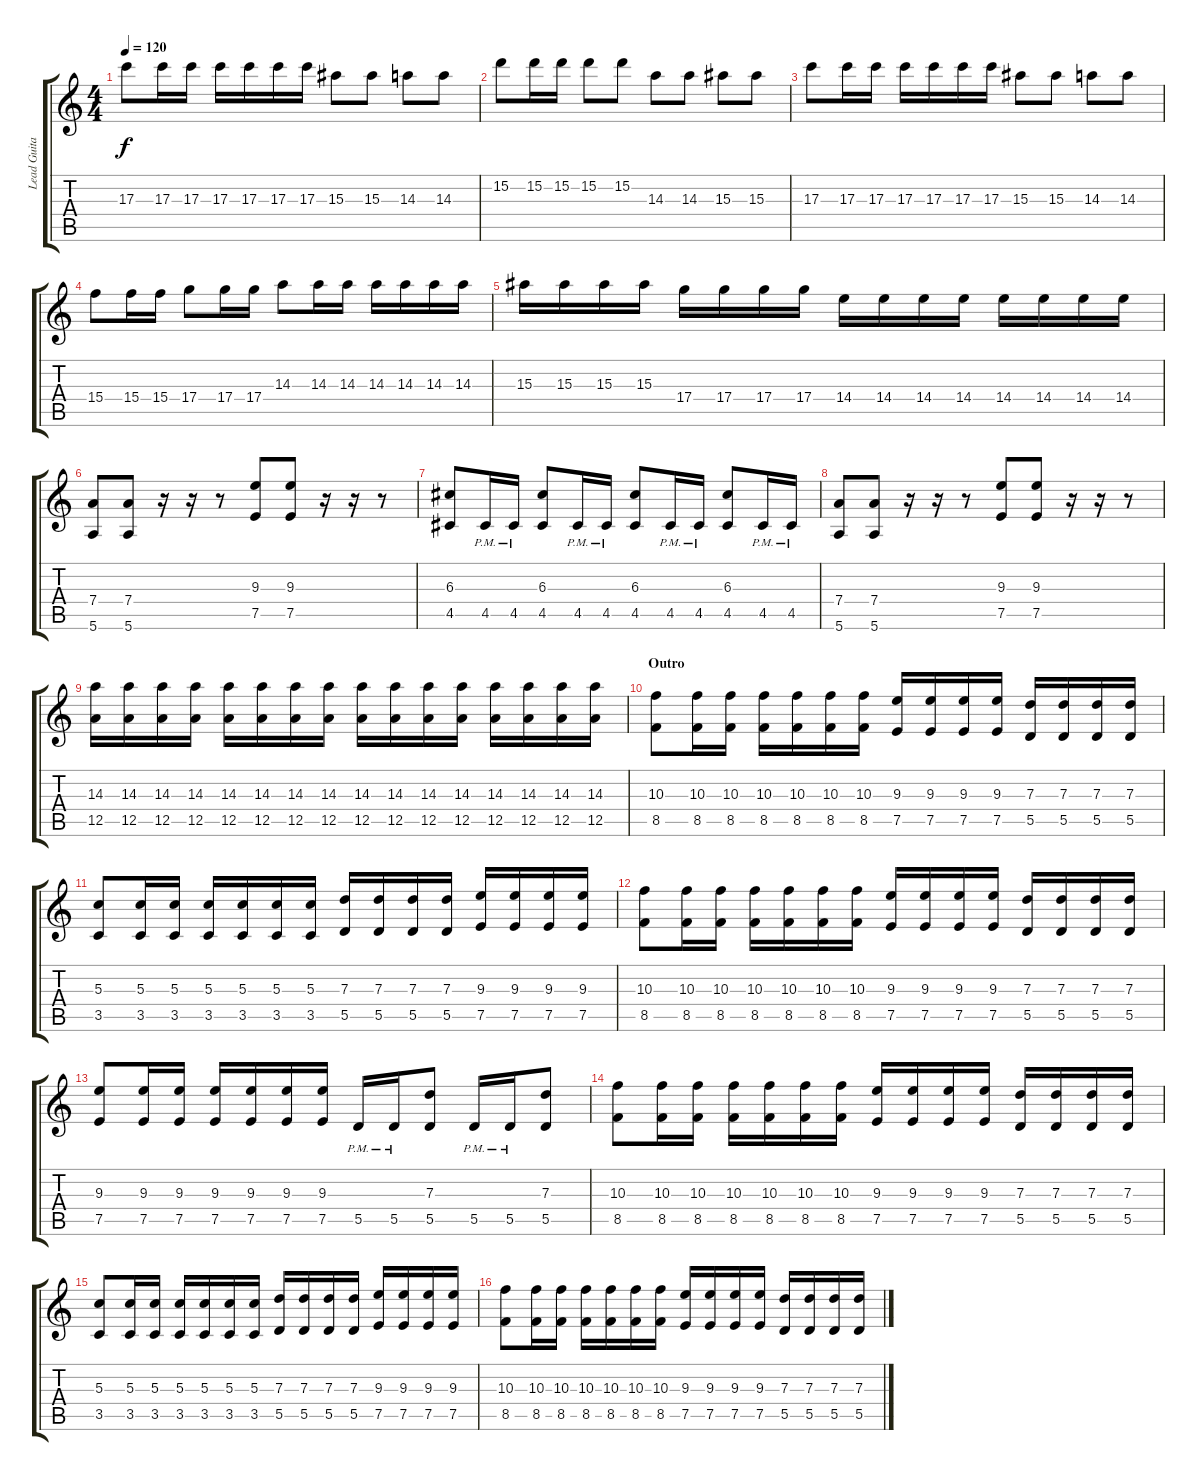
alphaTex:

\track ("Lead Guitar" "Lead Guita") {instrument distortionguitar}
\staff {score tabs}
\tuning (E4 B3 G3 D3 A2 E2) {hide}
\ts (4 4)
\tempo 120
\clef g2
\ks c
17.3.8{dy f} 17.3.16 17.3.16 17.3.16 17.3.16 17.3.16 17.3.16 15.3.8 15.3.8 14.3.8 14.3.8 |
15.2.8 15.2.16 15.2.16 15.2.8 15.2.8 14.3.8 14.3.8 15.3.8 15.3.8 |
17.3.8 17.3.16 17.3.16 17.3.16 17.3.16 17.3.16 17.3.16 15.3.8 15.3.8 14.3.8 14.3.8 |
15.4.8 15.4.16 15.4.16 17.4.8 17.4.16 17.4.16 14.3.8 14.3.16 14.3.16 14.3.16 14.3.16 14.3.16 14.3.16 |
15.3.16 15.3.16 15.3.16 15.3.16 17.4.16 17.4.16 17.4.16 17.4.16 14.4.16 14.4.16 14.4.16 14.4.16 14.4.16 14.4.16 14.4.16 14.4.16 |
(7.4 5.6).8 (7.4 5.6).8 r.16 r.16 r.8 (9.3 7.5).8 (9.3 7.5).8 r.16 r.16 r.8 |
(6.3 4.5).8 4.5{pm}.16 4.5{pm}.16 (6.3 4.5).8 4.5{pm}.16 4.5{pm}.16 (6.3 4.5).8 4.5{pm}.16 4.5{pm}.16 (6.3 4.5).8 4.5{pm}.16 4.5{pm}.16 |
(7.4 5.6).8 (7.4 5.6).8 r.16 r.16 r.8 (9.3 7.5).8 (9.3 7.5).8 r.16 r.16 r.8 |
(14.3 12.5).16 (14.3 12.5).16 (14.3 12.5).16 (14.3 12.5).16 (14.3 12.5).16 (14.3 12.5).16 (14.3 12.5).16 (14.3 12.5).16 (14.3 12.5).16 (14.3 12.5).16 (14.3 12.5).16 (14.3 12.5).16 (14.3 12.5).16 (14.3 12.5).16 (14.3 12.5).16 (14.3 12.5).16 |
\section ("" "Outro")
(10.3 8.5).8 (10.3 8.5).16 (10.3 8.5).16 (10.3 8.5).16 (10.3 8.5).16 (10.3 8.5).16 (10.3 8.5).16 (9.3 7.5).16 (9.3 7.5).16 (9.3 7.5).16 (9.3 7.5).16 (7.3 5.5).16 (7.3 5.5).16 (7.3 5.5).16 (7.3 5.5).16 |
(5.3 3.5).8 (5.3 3.5).16 (5.3 3.5).16 (5.3 3.5).16 (5.3 3.5).16 (5.3 3.5).16 (5.3 3.5).16 (7.3 5.5).16 (7.3 5.5).16 (7.3 5.5).16 (7.3 5.5).16 (9.3 7.5).16 (9.3 7.5).16 (9.3 7.5).16 (9.3 7.5).16 |
(10.3 8.5).8 (10.3 8.5).16 (10.3 8.5).16 (10.3 8.5).16 (10.3 8.5).16 (10.3 8.5).16 (10.3 8.5).16 (9.3 7.5).16 (9.3 7.5).16 (9.3 7.5).16 (9.3 7.5).16 (7.3 5.5).16 (7.3 5.5).16 (7.3 5.5).16 (7.3 5.5).16 |
(9.3 7.5).8 (9.3 7.5).16 (9.3 7.5).16 (9.3 7.5).16 (9.3 7.5).16 (9.3 7.5).16 (9.3 7.5).16 5.5{pm}.16 5.5{pm}.16 (7.3 5.5).8 5.5{pm}.16 5.5{pm}.16 (7.3 5.5).8 |
(10.3 8.5).8 (10.3 8.5).16 (10.3 8.5).16 (10.3 8.5).16 (10.3 8.5).16 (10.3 8.5).16 (10.3 8.5).16 (9.3 7.5).16 (9.3 7.5).16 (9.3 7.5).16 (9.3 7.5).16 (7.3 5.5).16 (7.3 5.5).16 (7.3 5.5).16 (7.3 5.5).16 |
(5.3 3.5).8 (5.3 3.5).16 (5.3 3.5).16 (5.3 3.5).16 (5.3 3.5).16 (5.3 3.5).16 (5.3 3.5).16 (7.3 5.5).16 (7.3 5.5).16 (7.3 5.5).16 (7.3 5.5).16 (9.3 7.5).16 (9.3 7.5).16 (9.3 7.5).16 (9.3 7.5).16 |
(10.3 8.5).8 (10.3 8.5).16 (10.3 8.5).16 (10.3 8.5).16 (10.3 8.5).16 (10.3 8.5).16 (10.3 8.5).16 (9.3 7.5).16 (9.3 7.5).16 (9.3 7.5).16 (9.3 7.5).16 (7.3 5.5).16 (7.3 5.5).16 (7.3 5.5).16 (7.3 5.5).16
